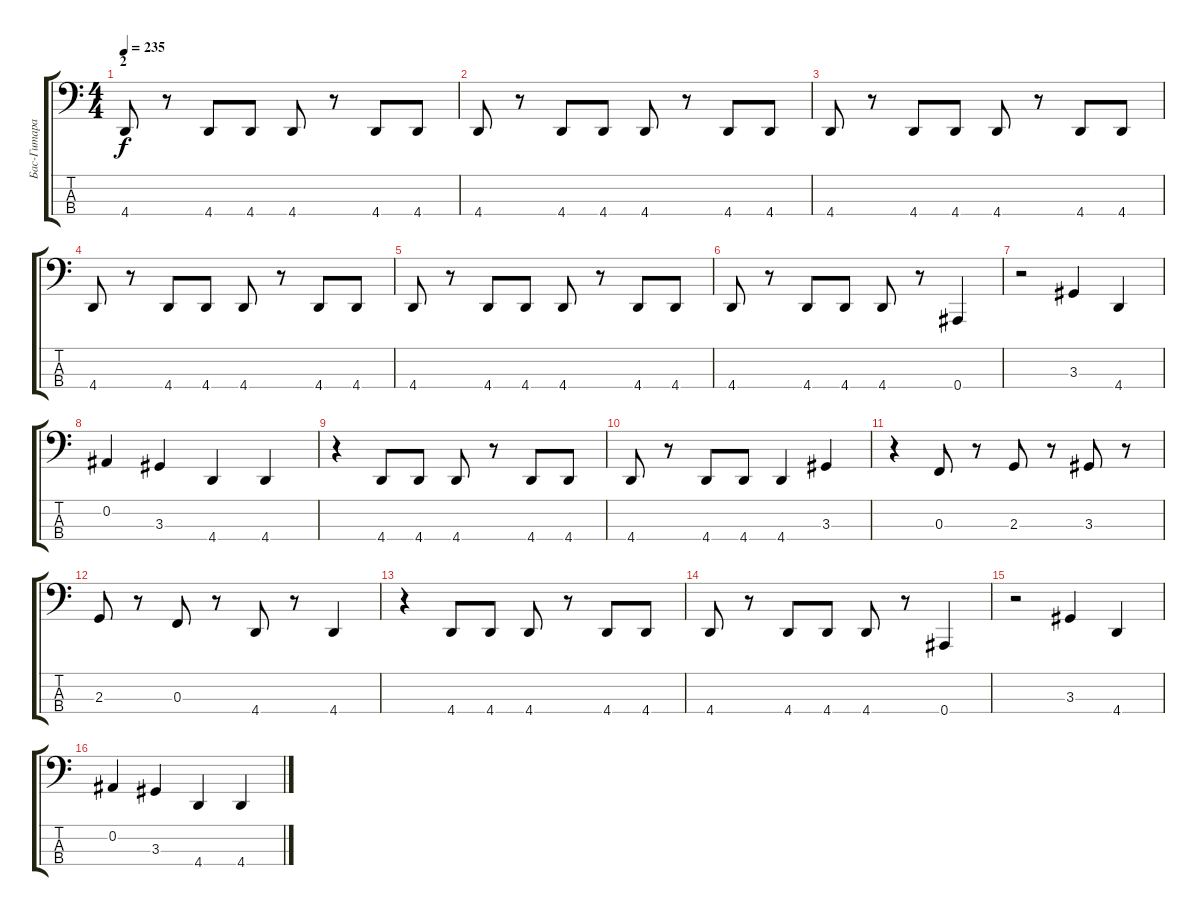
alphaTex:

\track ("Бас-Гитара" "Бас-Гитара") {instrument electricbasspick}
\staff {score tabs}
\tuning (Eb2 Bb1 F1 Bb0) {hide}
\ts (4 4)
\section ("" "2")
\tempo 235
\clef f4
\ks c
4.4.8{dy f} r.8 4.4.8 4.4.8 4.4.8 r.8 4.4.8 4.4.8 |
4.4.8 r.8 4.4.8 4.4.8 4.4.8 r.8 4.4.8 4.4.8 |
4.4.8 r.8 4.4.8 4.4.8 4.4.8 r.8 4.4.8 4.4.8 |
4.4.8 r.8 4.4.8 4.4.8 4.4.8 r.8 4.4.8 4.4.8 |
4.4.8 r.8 4.4.8 4.4.8 4.4.8 r.8 4.4.8 4.4.8 |
4.4.8 r.8 4.4.8 4.4.8 4.4.8 r.8 0.4.4 |
r.2 3.3.4 4.4.4 |
0.2.4 3.3.4 4.4.4 4.4.4 |
r.4 4.4.8 4.4.8 4.4.8 r.8 4.4.8 4.4.8 |
4.4.8 r.8 4.4.8 4.4.8 4.4.4 3.3.4 |
r.4 0.3.8 r.8 2.3.8 r.8 3.3.8 r.8 |
2.3.8 r.8 0.3.8 r.8 4.4.8 r.8 4.4.4 |
r.4 4.4.8 4.4.8 4.4.8 r.8 4.4.8 4.4.8 |
4.4.8 r.8 4.4.8 4.4.8 4.4.8 r.8 0.4.4 |
r.2 3.3.4 4.4.4 |
0.2.4 3.3.4 4.4.4 4.4.4
